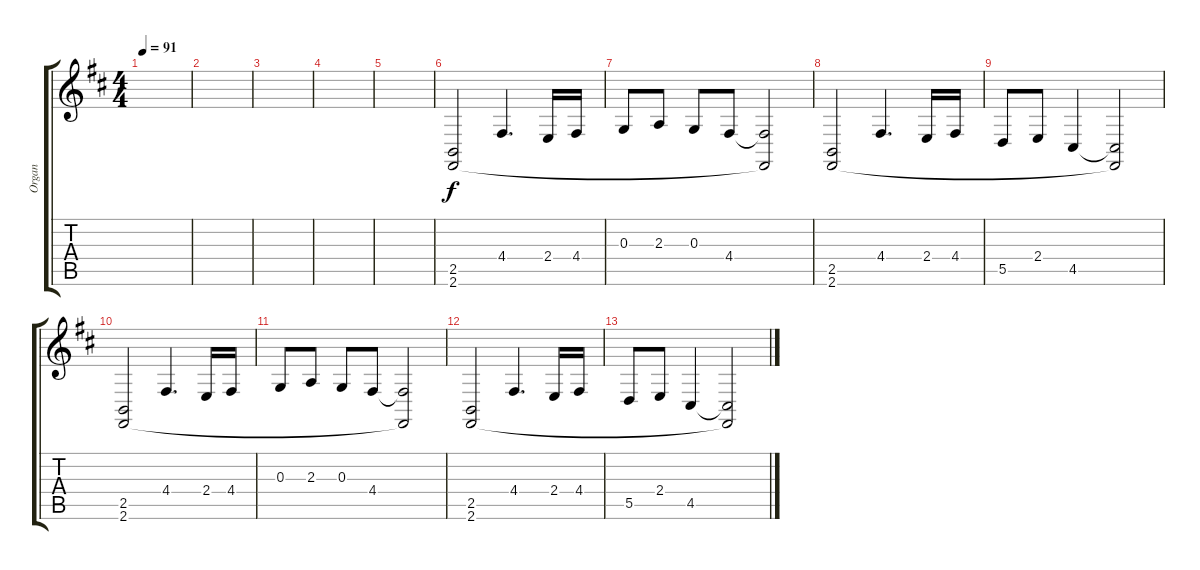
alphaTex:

\track ("Organ" "Organ") {instrument churchorgan}
\staff {score tabs}
\tuning (E4 B3 G3 D3 A2 E2) {hide}
\ts (4 4)
\tempo 91
\clef g2
\ks d
|
|
|
|
|
(2.5 2.6).2{dy f} 4.4.4{d} 2.4.16 4.4.16 |
0.3.8 2.3.8 0.3.8 4.4.8 (4.4{t} 2.6{t}).2 |
(2.5 2.6).2 4.4.4{d} 2.4.16 4.4.16 |
5.5.8 2.4.8 4.5.4 (4.5{t} 2.6{t}).2 |
(2.5 2.6).2 4.4.4{d} 2.4.16 4.4.16 |
0.3.8 2.3.8 0.3.8 4.4.8 (4.4{t} 2.6{t}).2 |
(2.5 2.6).2 4.4.4{d} 2.4.16 4.4.16 |
5.5.8 2.4.8 4.5.4 (4.5{t} 2.6{t}).2
